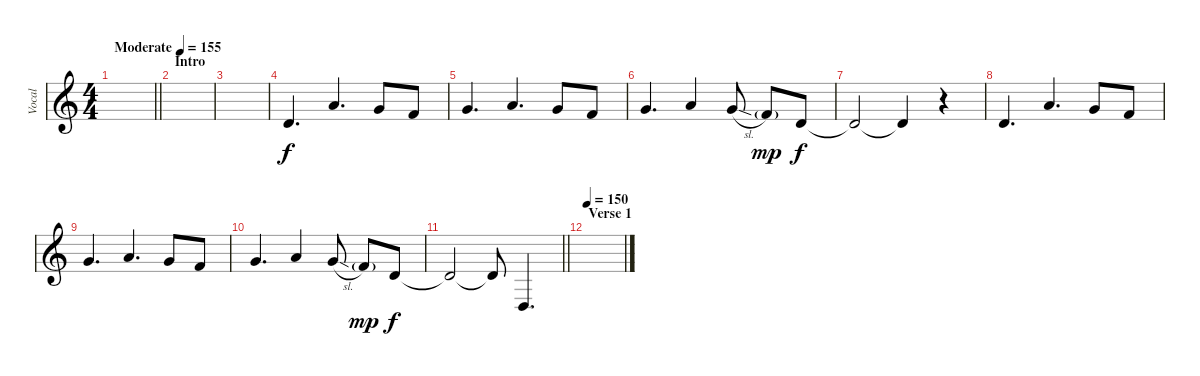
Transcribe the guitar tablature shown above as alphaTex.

\track ("Vocal" "Vocal") {instrument pad7halo}
\staff {score}
\tuning (E4 B3 G3 D3 A2 E2) {hide}
\ts (4 4)
\tempo (155 "Moderate")
\clef g2
\barLineRight lightlight
\ks c
|
\section ("" "Intro")
|
|
7.3.4{d} 14.3.4{d} 12.3.8 10.3.8 |
12.3.4{d} 14.3.4{d} 12.3.8 10.3.8 |
12.3.4{d} 14.3.4 12.3{sl}.8 10.3{g}.8{dy mp} 7.3.8{dy f} |
7.3{t}.2 7.3{t}.4 r.4 |
7.3.4{d} 14.3.4{d} 12.3.8 10.3.8 |
12.3.4{d} 14.3.4{d} 12.3.8 10.3.8 |
12.3.4{d} 14.3.4 12.3{sl}.8 10.3{g}.8{dy mp} 7.3.8{dy f} |
\barLineRight lightlight
7.3{t}.2 7.3{t}.8 0.4.4{d volume 16 balance 5 instrument reversecymbal} |
\section ("" "Verse 1")
\tempo 150
